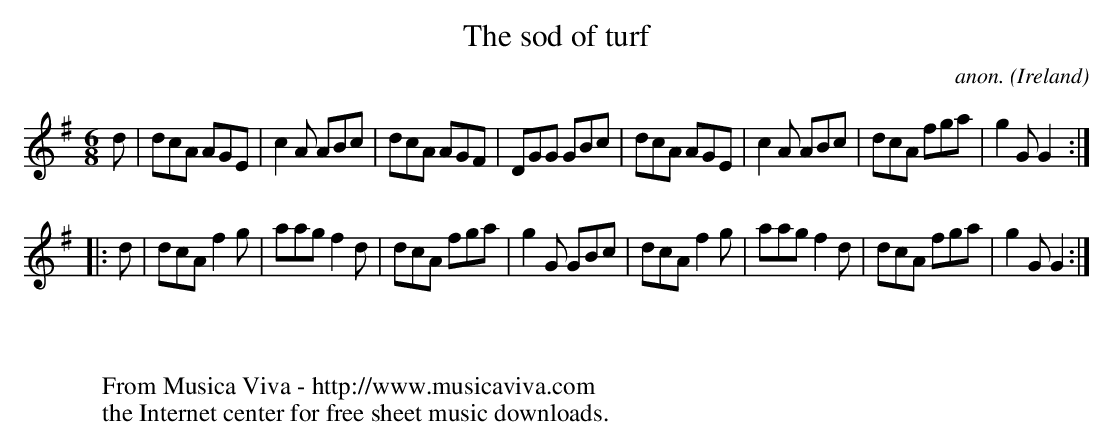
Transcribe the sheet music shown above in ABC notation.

X:1
T:The sod of turf
C:anon.
O:Ireland
M:6/8
L:1/8
K:G
d|dcA AGE|c2A ABc|dcA AGF|DGG GBc|dcA AGE|c2A ABc|dcA fga|g2G G2:|
|:d|dcA f2g|aag f2d|dcA fga|g2G GBc|dcA f2g|aag f2d|dcA fga|g2G G2:|
W:
W:
W: From Musica Viva - http://www.musicaviva.com
W: the Internet center for free sheet music downloads.
